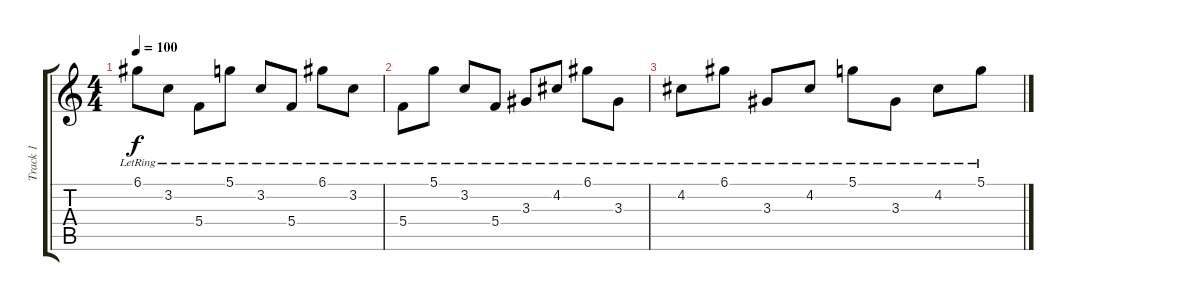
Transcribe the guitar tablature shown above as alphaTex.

\track ("Track 1" "Track 1") {instrument acousticguitarsteel}
\staff {score tabs}
\tuning (D4 A3 F3 C3 G2 D2) {hide}
\ts (4 4)
\tempo 100
\clef g2
\ks c
6.1{lr}.8{dy f volume 1} 3.2{lr}.8 5.4{lr}.8 5.1{lr}.8 3.2{lr}.8 5.4{lr}.8 6.1{lr}.8 3.2{lr}.8 |
5.4{lr}.8{volume 0} 5.1{lr}.8 3.2{lr}.8 5.4{lr}.8 3.3{lr}.8 4.2{lr}.8 6.1{lr}.8 3.3{lr}.8 |
4.2{lr}.8 6.1{lr}.8 3.3{lr}.8 4.2{lr}.8 5.1{lr}.8 3.3{lr}.8 4.2{lr}.8 5.1{lr}.8
